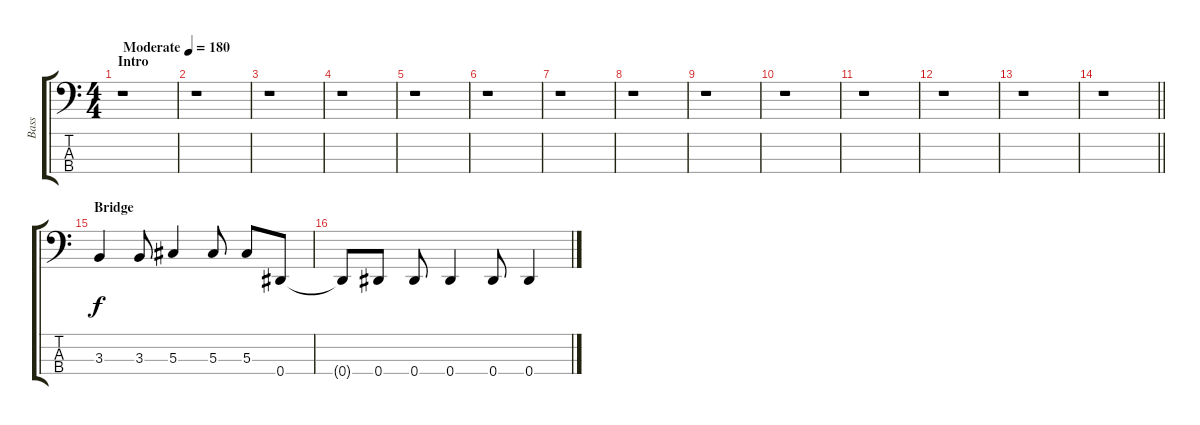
\track ("Bass" "Bass") {instrument electricbassfinger}
\staff {score tabs}
\tuning (Gb2 Db2 Ab1 Eb1) {hide}
\ts (4 4)
\section ("" "Intro")
\tempo (180 "Moderate")
\clef f4
\ks c
r.1{dy f instrument electricbassfinger} |
r.1 |
r.1 |
r.1 |
r.1 |
r.1 |
r.1 |
r.1 |
r.1 |
r.1 |
r.1 |
r.1 |
r.1 |
\barLineRight lightlight
r.1 |
\section ("" "Bridge")
3.3.4 3.3.8 5.3.4 5.3.8 5.3.8 0.4.8 |
0.4{t}.8 0.4.8 0.4.8 0.4.4 0.4.8 0.4.4
